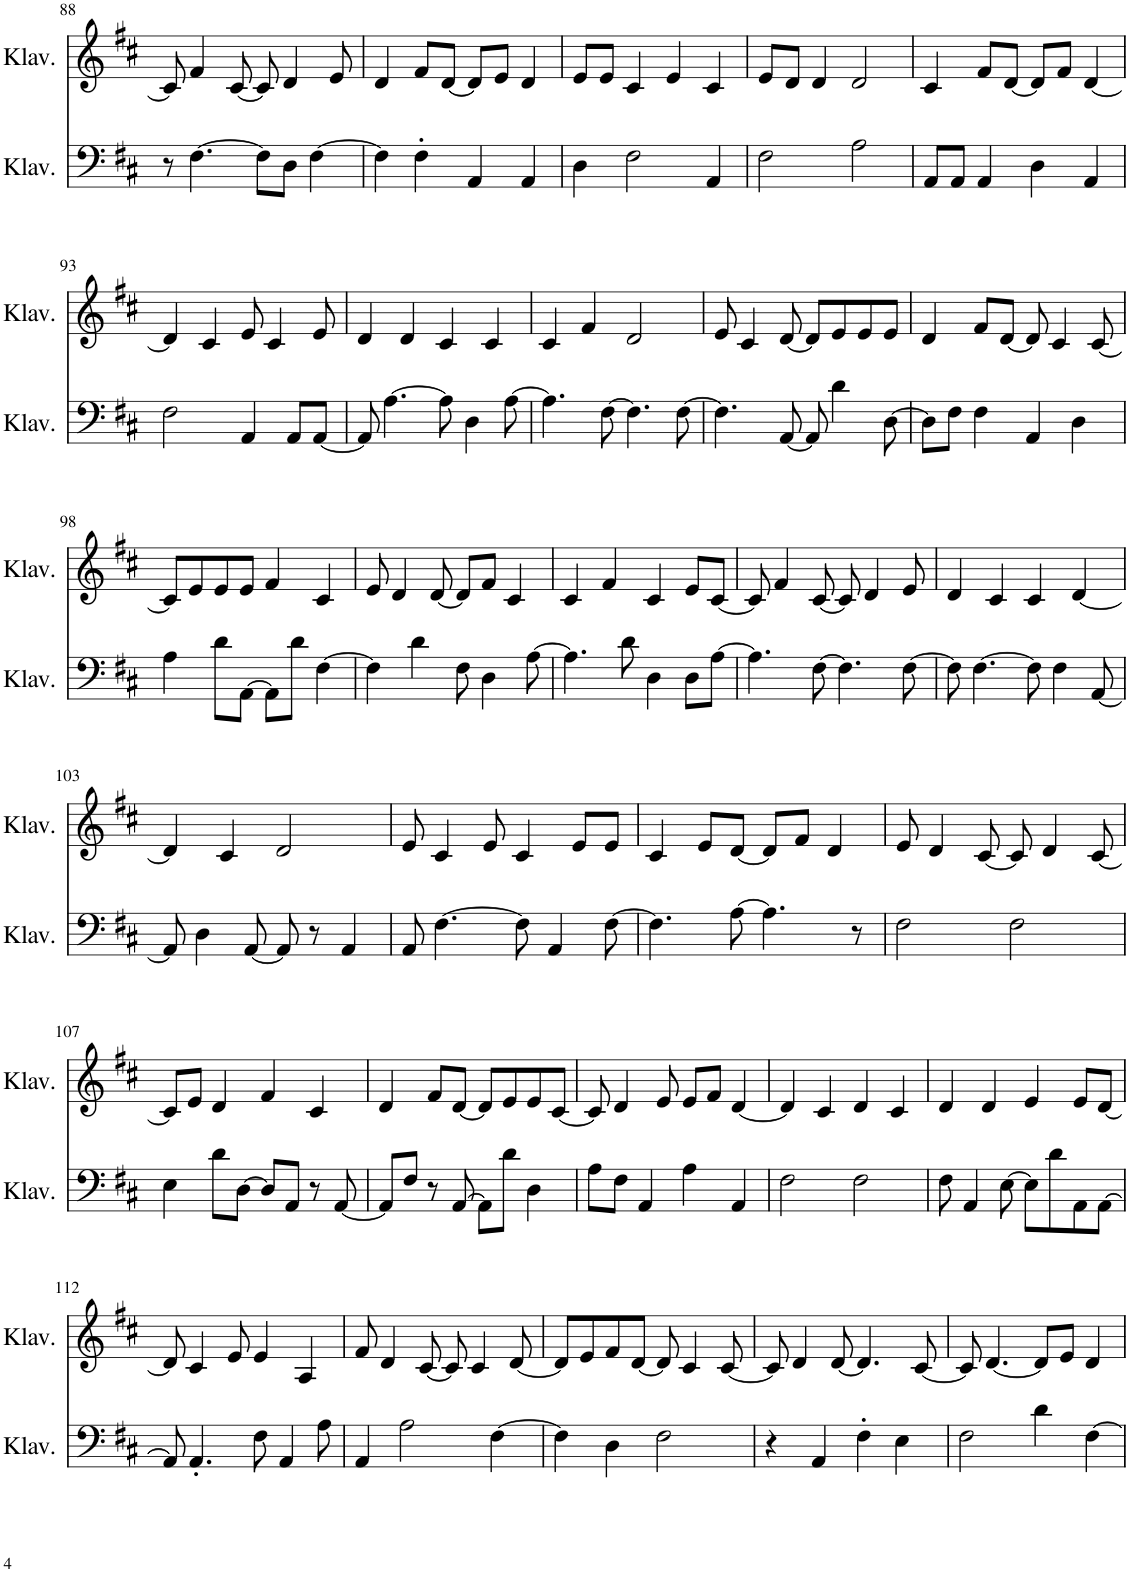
**kern	**kern
*part2	*part1
*staff2	*staff1
*I"Klavier	*I"Klavier
*I'Klav.	*I'Klav.
!!LO:PB:g=z
*clefF4	*clefG2
*k[f#c#]	*k[f#c#]
*M4/4	*M4/4
=88	=88
8r	8c#/]
[4.F#\	4f#/
.	[8c#/
8F#\L]	8c#/]
8D\J	4d/
[4F#\	.
.	8e/
=89	=89
4F#\]	4d/
4F#'\	8f#/L
.	[8d/J
4AA/	8d/L]
.	8e/J
4AA/	4d/
=90	=90
4D\	8e/L
.	8e/J
2F#\	4c#/
.	4e/
4AA/	4c#/
=91	=91
2F#\	8e/L
.	8d/J
.	4d/
2A\	2d/
=92	=92
8AA/L	4c#/
8AA/J	.
4AA/	8f#/L
.	[8d/J
4D\	8d/L]
.	8f#/J
4AA/	[4d/
!!LO:LB:g=z
=93	=93
2F#\	4d/]
.	4c#/
4AA/	8e/
.	4c#/
8AA/L	.
[8AA/J	8e/
=94	=94
8AA/]	4d/
[4.A\	.
.	4d/
8A\]	4c#/
4D\	.
.	4c#/
[8A\	.
=95	=95
4.A\]	4c#/
.	4f#/
[8F#\	.
4.F#\]	2d/
[8F#\	.
=96	=96
4.F#\]	8e/
.	4c#/
[8AA/	[8d/
8AA/]	8d/L]
4d\	8e/
.	8e/
[8D\	8e/J
=97	=97
8D\L]	4d/
8F#\J	.
4F#\	8f#/L
.	[8d/J
4AA/	8d/]
.	4c#/
4D\	.
.	[8c#/
!!LO:LB:g=z
=98	=98
4A\	8c#/L]
.	8e/
8d\L	8e/
[8AA\J	8e/J
8AA\L]	4f#/
8d\J	.
[4F#\	4c#/
=99	=99
4F#\]	8e/
.	4d/
4d\	.
.	[8d/
8F#\	8d/L]
4D\	8f#/J
.	4c#/
[8A\	.
=100	=100
4.A\]	4c#/
.	4f#/
8d\	.
4D\	4c#/
8D\L	8e/L
[8A\J	[8c#/J
=101	=101
4.A\]	8c#/]
.	4f#/
[8F#\	[8c#/
4.F#\]	8c#/]
.	4d/
[8F#\	8e/
=102	=102
8F#\]	4d/
[4.F#\	.
.	4c#/
8F#\]	4c#/
4F#\	.
.	[4d/
[8AA/	.
!!LO:LB:g=z
=103	=103
8AA/]	4d/]
4D\	.
.	4c#/
[8AA/	.
8AA/]	2d/
8r	.
4AA/	.
=104	=104
8AA/	8e/
[4.F#\	4c#/
.	8e/
8F#\]	4c#/
4AA/	.
.	8e/L
[8F#\	8e/J
=105	=105
4.F#\]	4c#/
.	8e/L
[8A\	[8d/J
4.A\]	8d/L]
.	8f#/J
.	4d/
8r	.
=106	=106
2F#\	8e/
.	4d/
.	[8c#/
2F#\	8c#/]
.	4d/
.	[8c#/
!!LO:LB:g=z
=107	=107
4E\	8c#/L]
.	8e/J
8d\L	4d/
[8D\J	.
8D/L]	4f#/
8AA/J	.
8r	4c#/
[8AA/	.
=108	=108
8AA/L]	4d/
8F#/J	.
8r	8f#/L
[8AA/	[8d/J
8AA\L]	8d/L]
8d\J	8e/
4D\	8e/
.	[8c#/J
=109	=109
8A\L	8c#/]
8F#\J	4d/
4AA/	.
.	8e/
4A\	8e/L
.	8f#/J
4AA/	[4d/
=110	=110
2F#\	4d/]
.	4c#/
2F#\	4d/
.	4c#/
=111	=111
8F#\	4d/
4AA/	.
.	4d/
[8E\	.
8E\L]	4e/
8d\	.
8AA\	8e/L
[8AA\J	[8d/J
!!LO:LB:g=z
=112	=112
8AA/]	8d/]
4.AA'/	4c#/
.	8e/
8F#\	4e/
4AA/	.
.	4A/
8A\	.
=113	=113
4AA/	8f#/
.	4d/
2A\	.
.	[8c#/
.	8c#/]
.	4c#/
[4F#\	.
.	[8d/
=114	=114
4F#\]	8d/L]
.	8e/
4D\	8f#/
.	[8d/J
2F#\	8d/]
.	4c#/
.	[8c#/
=115	=115
4r	8c#/]
.	4d/
4AA/	.
.	[8d/
4F#'\	4.d/]
4E\	.
.	[8c#/
=116	=116
2F#\	8c#/]
.	[4.d/
4d\	8d/L]
.	8e/J
[4F#\	4d/
=	=
*-	*-
